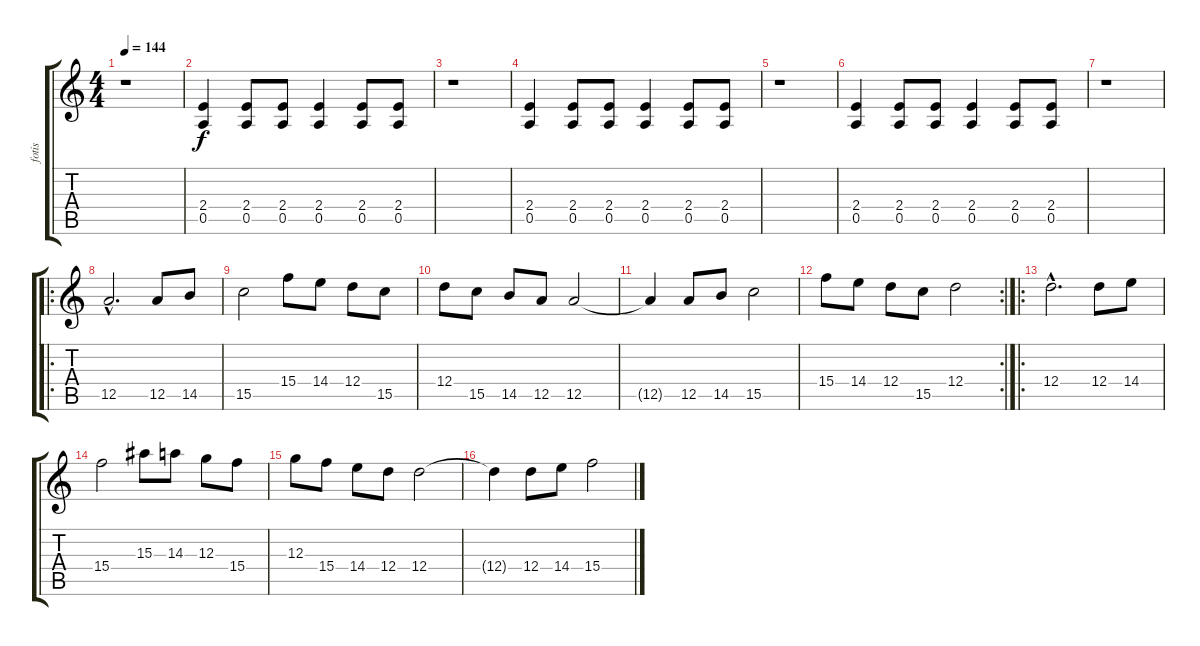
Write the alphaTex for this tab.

\track ("fotis" "fotis") {instrument distortionguitar}
\staff {score tabs}
\tuning (E4 B3 G3 D3 A2 E2) {hide}
\ts (4 4)
\tempo 144
\clef g2
\ks c
r.1{dy f} |
(2.4 0.5).4 (2.4 0.5).8 (2.4 0.5).8 (2.4 0.5).4 (2.4 0.5).8 (2.4 0.5).8 |
r.1 |
(2.4 0.5).4 (2.4 0.5).8 (2.4 0.5).8 (2.4 0.5).4 (2.4 0.5).8 (2.4 0.5).8 |
r.1 |
(2.4 0.5).4 (2.4 0.5).8 (2.4 0.5).8 (2.4 0.5).4 (2.4 0.5).8 (2.4 0.5).8 |
r.1 |
\ro
12.5{hac}.2{d} 12.5.8 14.5.8 |
15.5.2 15.4.8 14.4.8 12.4.8 15.5.8 |
12.4.8 15.5.8 14.5.8 12.5.8 12.5.2 |
12.5{t}.4 12.5.8 14.5.8 15.5.2 |
\rc 2
15.4.8 14.4.8 12.4.8 15.5.8 12.4.2 |
\ro
12.4{hac}.2{d} 12.4.8 14.4.8 |
15.4.2 15.3.8 14.3.8 12.3.8 15.4.8 |
12.3.8 15.4.8 14.4.8 12.4.8 12.4.2 |
12.4{t}.4 12.4.8 14.4.8 15.4.2
